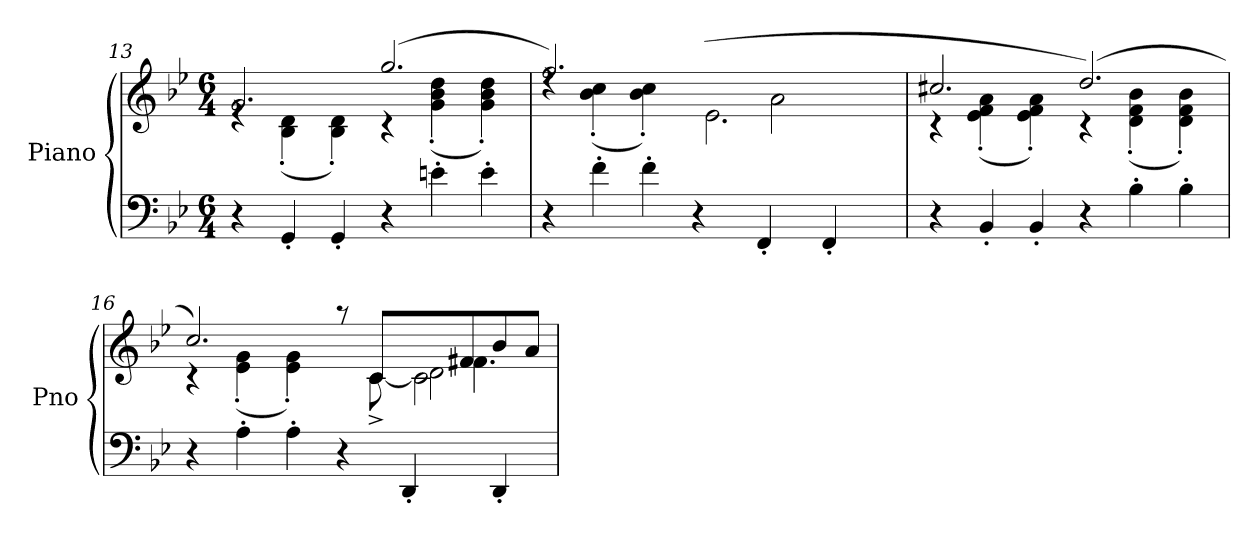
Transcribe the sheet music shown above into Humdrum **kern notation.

**kern	**kern
*part1	*part1
*staff2	*staff1
*I"Piano	*
*I'Pno	*
*clefF4	*clefG2
*k[b-e-]	*k[b-e-]
*B-:	*B-:
*M6/4	*M6/4
=13	=13
*	*^
4r	2.g/	4re
4GG'</	.	(<4B-\'< 4d\'<
4GG'</	.	4B-\'< 4d\'<)
4r	(>2.gg/	4rc
4en'>\	.	(<4g\'< 4b-\'< 4dd\'<
4e'>\	.	4g\'< 4b-\'< 4dd\'<)
=14	=14	=14
*	*	*^
4r	2.ff/)	4rdd	1ryy
4f'>\	.	(<4b-\'< 4cc\'<	.
4f'>\	.	4b-\'< 4cc\'<)	.
4r	(>8e-^>/Lyy	2.e-\	.
.	8f/	.	.
4FF'</	8a/yy	.	2a\
.	8ee-/	.	.
4FF'</	8dd/	.	.
.	16r	.	.
.	16cc#X/Jk	.	.
*	*	*v	*v
!!LO:LB:g=z
=15	=15	=15
4r	2.cc#X/	4rc
4BB-'</	.	(<4e-\'< 4f\'< 4a\'<
4BB-'</	.	4e-\'< 4f\'< 4a\'<)
4r	(>2.dd/)	4rc
4B-'>\	.	(<4d\'< 4f\'< 4b-\'<
4B-'>\	.	4d\'< 4f\'< 4b-\'<)
!!LO:PB:g=z
=16	=16	=16
*	*^	*^
4r	2.cc/)	4rc	1ryy	1ryy
4A'>\	.	(<4e-\'< 4g\'<	.	.
4A'>\	.	4e-\'< 4g\'<)	.	.
4r	8raa	8ryy	.	.
.	8c/L	[8c^<	.	.
4DD'</	8d/yy	2c\]	8ryy	2d
.	8f#X/	.	4.f#X\	.
4DD'</	8b-/	.	.	.
.	8a/J	.	.	.
*	*v	*v	*v	*v
=	=
*-	*-
